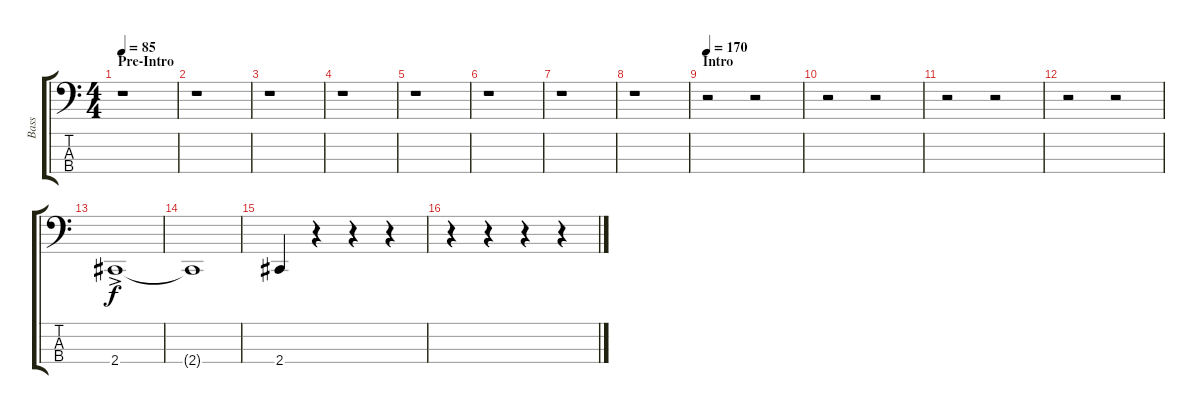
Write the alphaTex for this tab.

\track ("Bass" "Bass") {instrument electricbasspick}
\staff {score tabs}
\tuning (D2 A1 E1 B0) {hide}
\ts (4 4)
\section ("" "Pre-Intro")
\tempo 85
\clef f4
\ks c
r.1{dy f instrument electricbasspick} |
r.1 |
r.1 |
r.1 |
r.1 |
r.1 |
r.1 |
r.1 |
\section ("" "Intro")
\tempo 170
r.2 r.2 |
r.2 r.2 |
r.2 r.2 |
r.2 r.2 |
2.4{ac}.1 |
2.4{t}.1 |
2.4.4 r.4 r.4 r.4 |
r.4 r.4 r.4 r.4
